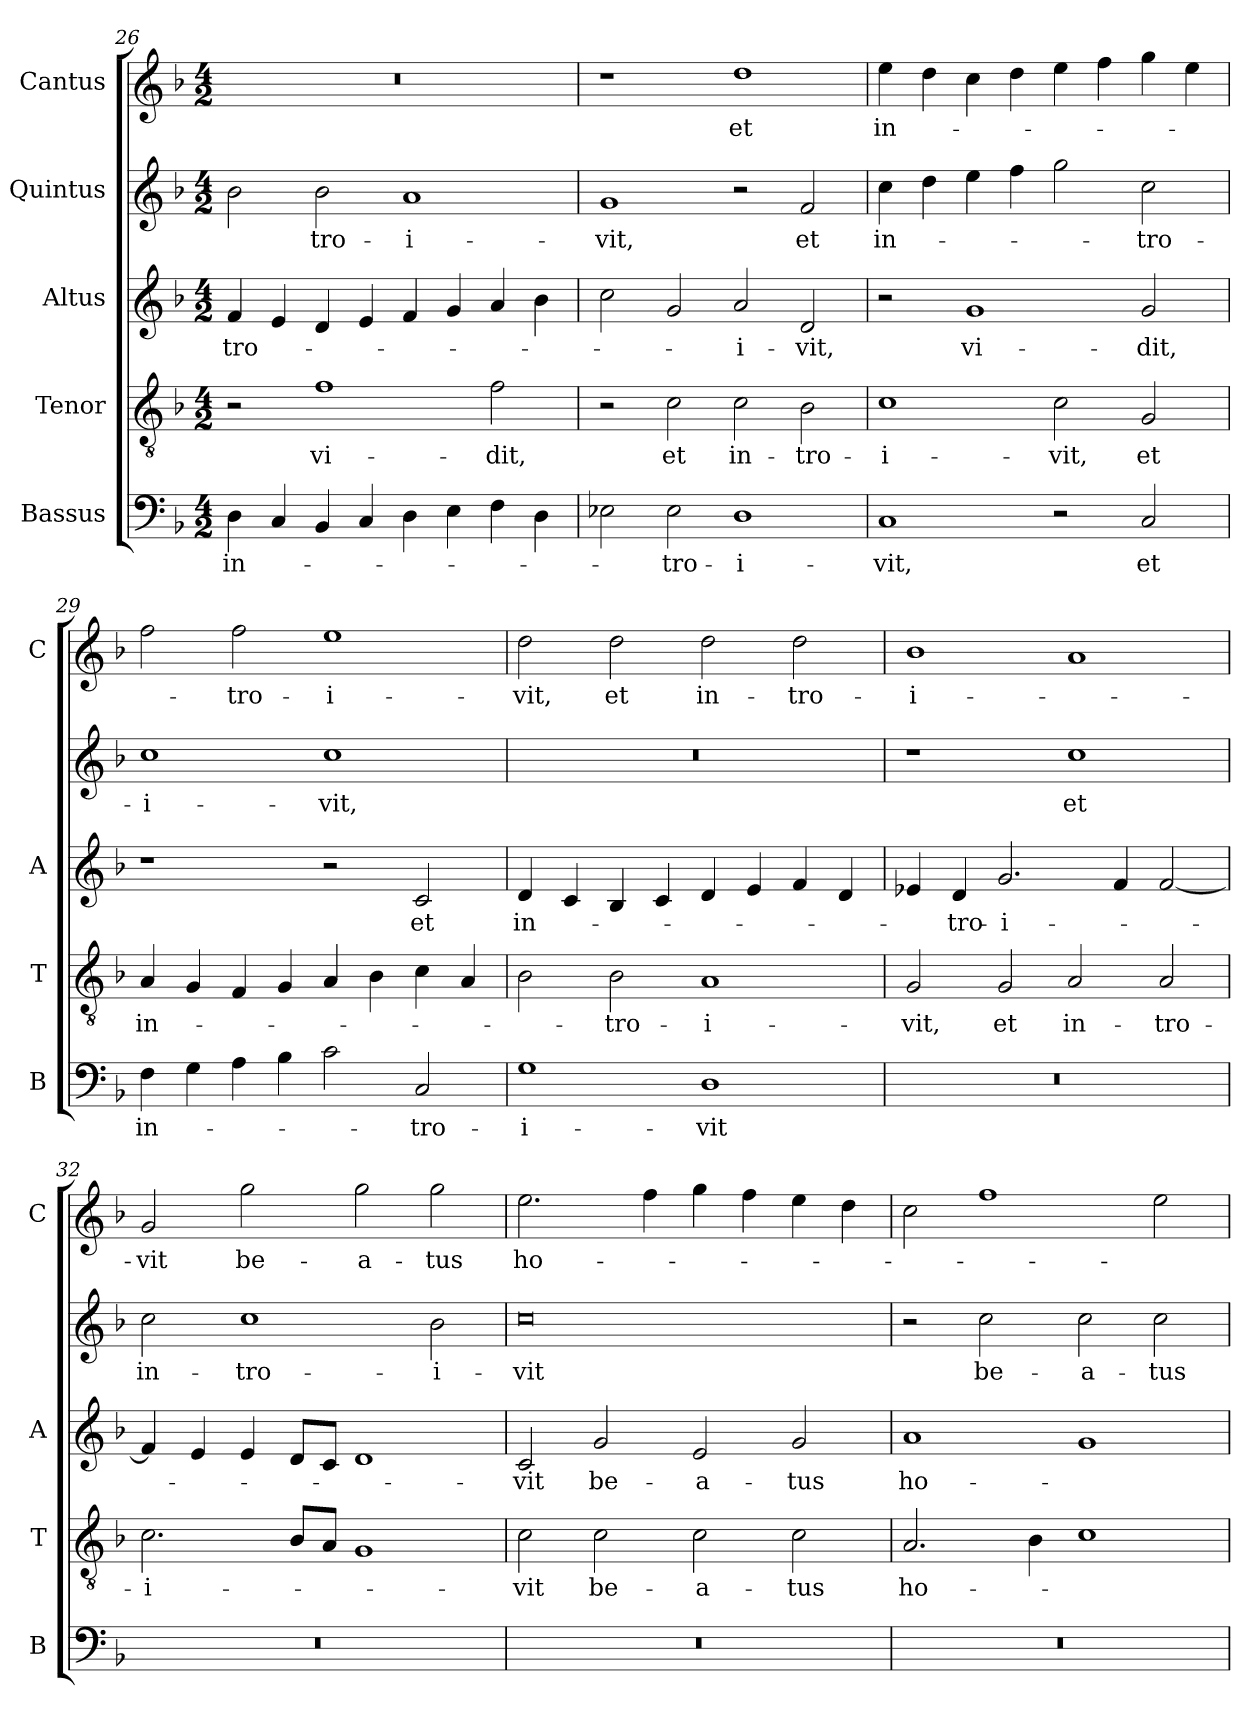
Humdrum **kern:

**kern	**text	**kern	**text	**kern	**text	**kern	**text	**kern	**text
*part5	*part5	*part4	*part4	*part3	*part3	*part2	*part2	*part1	*part1
*staff5	*staff5	*staff4	*staff4	*staff3	*staff3	*staff2	*staff2	*staff1	*staff1
*I"Bassus	*	*I"Tenor	*	*I"Altus	*	*I"Quintus	*	*I"Cantus	*
*I'B	*	*I'T	*	*I'A	*	*	*	*I'C	*
*clefF4	*	*clefGv2	*	*clefG2	*	*clefG2	*	*clefG2	*
*k[b-]	*	*k[b-]	*	*k[b-]	*	*k[b-]	*	*k[b-]	*
*F:	*	*F:	*	*F:	*	*F:	*	*F:	*
*M4/2	*	*M4/2	*	*M4/2	*	*M4/2	*	*M4/2	*
=26	=26	=26	=26	=26	=26	=26	=26	=26	=26
!	!LO:LY:b	!	!	!	!LO:LY:b	!	!	!	!
4D\	in-	2r	.	4f/	-tro-	2b-\	.	0r	.
4C/	.	.	.	4e/	.	.	.	.	.
!	!	!	!LO:LY:b	!	!	!	!LO:LY:b	!	!
4BB-/	.	1f	vi-	4d/	.	2b-\	-tro-	.	.
4C/	.	.	.	4e/	.	.	.	.	.
!	!	!	!	!	!	!	!LO:LY:b	!	!
4D\	.	.	.	4f/	.	1a	-i-	.	.
4E\	.	.	.	4g/	.	.	.	.	.
!	!	!	!LO:LY:b	!	!	!	!	!	!
4F\	.	2f\	-dit,	4a/	.	.	.	.	.
4D\	.	.	.	4b-\	.	.	.	.	.
=27	=27	=27	=27	=27	=27	=27	=27	=27	=27
!	!	!	!	!	!	!	!LO:LY:b	!	!
2E-X\	.	2r	.	2cc\	.	1g	-vit,	1r	.
!	!LO:LY:b	!	!LO:LY:b	!	!	!	!	!	!
2E-\	-tro-	2c\	et	2g/	.	.	.	.	.
!	!LO:LY:b	!	!LO:LY:b	!	!LO:LY:b	!	!	!	!LO:LY:b
1D	-i-	2c\	in-	2a/	-i-	2r	.	1dd	et
!	!	!	!LO:LY:b	!	!LO:LY:b	!	!LO:LY:b	!	!
.	.	2B-\	-tro-	2d/	-vit,	2f/	et	.	.
=28	=28	=28	=28	=28	=28	=28	=28	=28	=28
!	!LO:LY:b	!	!LO:LY:b	!	!	!	!LO:LY:b	!	!LO:LY:b
1C	-vit,	1c	-i-	2r	.	4cc\	in-	4ee\	in-
.	.	.	.	.	.	4dd\	.	4dd\	.
!	!	!	!	!	!LO:LY:b	!	!	!	!
.	.	.	.	1g	vi-	4ee\	.	4cc\	.
.	.	.	.	.	.	4ff\	.	4dd\	.
!	!	!	!LO:LY:b	!	!	!	!	!	!
2r	.	2c\	-vit,	.	.	2gg\	.	4ee\	.
.	.	.	.	.	.	.	.	4ff\	.
!	!LO:LY:b	!	!LO:LY:b	!	!LO:LY:b	!	!LO:LY:b	!	!
2C/	et	2G/	et	2g/	-dit,	2cc\	-tro-	4gg\	.
.	.	.	.	.	.	.	.	4ee\	.
=29	=29	=29	=29	=29	=29	=29	=29	=29	=29
!	!LO:LY:b	!	!LO:LY:b	!	!	!	!LO:LY:b	!	!
4F\	in-	4A/	in-	1r	.	1cc	-i-	2ff\	.
4G\	.	4G/	.	.	.	.	.	.	.
!	!	!	!	!	!	!	!	!	!LO:LY:b
4A\	.	4F/	.	.	.	.	.	2ff\	-tro-
4B-\	.	4G/	.	.	.	.	.	.	.
!	!	!	!	!	!	!	!LO:LY:b	!	!LO:LY:b
2c\	.	4A/	.	2r	.	1cc	-vit,	1ee	-i-
.	.	4B-\	.	.	.	.	.	.	.
!	!LO:LY:b	!	!	!	!LO:LY:b	!	!	!	!
2C/	-tro-	4c\	.	2c/	et	.	.	.	.
.	.	4A/	.	.	.	.	.	.	.
!!LO:LB:g=z
=30	=30	=30	=30	=30	=30	=30	=30	=30	=30
!	!LO:LY:b	!	!	!	!LO:LY:b	!	!	!	!LO:LY:b
1G	-i-	2B-\	.	4d/	in-	0r	.	2dd\	-vit,
.	.	.	.	4c/	.	.	.	.	.
!	!	!	!LO:LY:b	!	!	!	!	!	!LO:LY:b
.	.	2B-\	-tro-	4B-/	.	.	.	2dd\	et
.	.	.	.	4c/	.	.	.	.	.
!	!LO:LY:b	!	!LO:LY:b	!	!	!	!	!	!LO:LY:b
1D	-vit	1A	-i-	4d/	.	.	.	2dd\	in-
.	.	.	.	4e/	.	.	.	.	.
!	!	!	!	!	!	!	!	!	!LO:LY:b
.	.	.	.	4f/	.	.	.	2dd\	-tro-
.	.	.	.	4d/	.	.	.	.	.
=31	=31	=31	=31	=31	=31	=31	=31	=31	=31
!	!	!	!LO:LY:b	!	!	!	!	!	!LO:LY:b
0r	.	2G/	-vit,	4e-X/	.	1r	.	1b-	-i-
!	!	!	!	!	!LO:LY:b	!	!	!	!
.	.	.	.	4d/	-tro-	.	.	.	.
!	!	!	!LO:LY:b	!	!LO:LY:b	!	!	!	!
.	.	2G/	et	2.g/	-i-	.	.	.	.
!	!	!	!LO:LY:b	!	!	!	!LO:LY:b	!	!
.	.	2A/	in-	.	.	1cc	et	1a	.
.	.	.	.	4f/	.	.	.	.	.
!	!	!	!LO:LY:b	!	!	!	!	!	!
.	.	2A/	-tro-	[2f/	.	.	.	.	.
=32	=32	=32	=32	=32	=32	=32	=32	=32	=32
!	!	!	!LO:LY:b	!	!	!	!LO:LY:b	!	!LO:LY:b
0r	.	2.c\	-i-	4f/]	.	2cc\	in-	2g/	-vit
.	.	.	.	4e/	.	.	.	.	.
!	!	!	!	!	!	!	!LO:LY:b	!	!LO:LY:b
.	.	.	.	4e/	.	1cc	-tro-	2gg\	be-
.	.	8B-/L	.	8d/L	.	.	.	.	.
.	.	8A/J	.	8c/J	.	.	.	.	.
!	!	!	!	!	!	!	!	!	!LO:LY:b
.	.	1G	.	1d	.	.	.	2gg\	-a-
!	!	!	!	!	!	!	!LO:LY:b	!	!LO:LY:b
.	.	.	.	.	.	2b-\	-i-	2gg\	-tus
=33	=33	=33	=33	=33	=33	=33	=33	=33	=33
!	!	!	!LO:LY:b	!	!LO:LY:b	!	!LO:LY:b	!	!LO:LY:b
0r	.	2c\	-vit	2c/	-vit	0cc	-vit	2.ee\	ho-
!	!	!	!LO:LY:b	!	!LO:LY:b	!	!	!	!
.	.	2c\	be-	2g/	be-	.	.	.	.
.	.	.	.	.	.	.	.	4ff\	.
!	!	!	!LO:LY:b	!	!LO:LY:b	!	!	!	!
.	.	2c\	-a-	2e/	-a-	.	.	4gg\	.
.	.	.	.	.	.	.	.	4ff\	.
!	!	!	!LO:LY:b	!	!LO:LY:b	!	!	!	!
.	.	2c\	-tus	2g/	-tus	.	.	4ee\	.
.	.	.	.	.	.	.	.	4dd\	.
=34	=34	=34	=34	=34	=34	=34	=34	=34	=34
!	!	!	!LO:LY:b	!	!LO:LY:b	!	!	!	!
0r	.	2.A/	ho-	1a	ho-	2r	.	2cc\	.
!	!	!	!	!	!	!	!LO:LY:b	!	!
.	.	.	.	.	.	2cc\	be-	1ff	.
.	.	4B-\	.	.	.	.	.	.	.
!	!	!	!	!	!	!	!LO:LY:b	!	!
.	.	1c	.	1g	.	2cc\	-a-	.	.
!	!	!	!	!	!	!	!LO:LY:b	!	!
.	.	.	.	.	.	2cc\	-tus	2ee\	.
=	=	=	=	=	=	=	=	=	=
*-	*-	*-	*-	*-	*-	*-	*-	*-	*-
